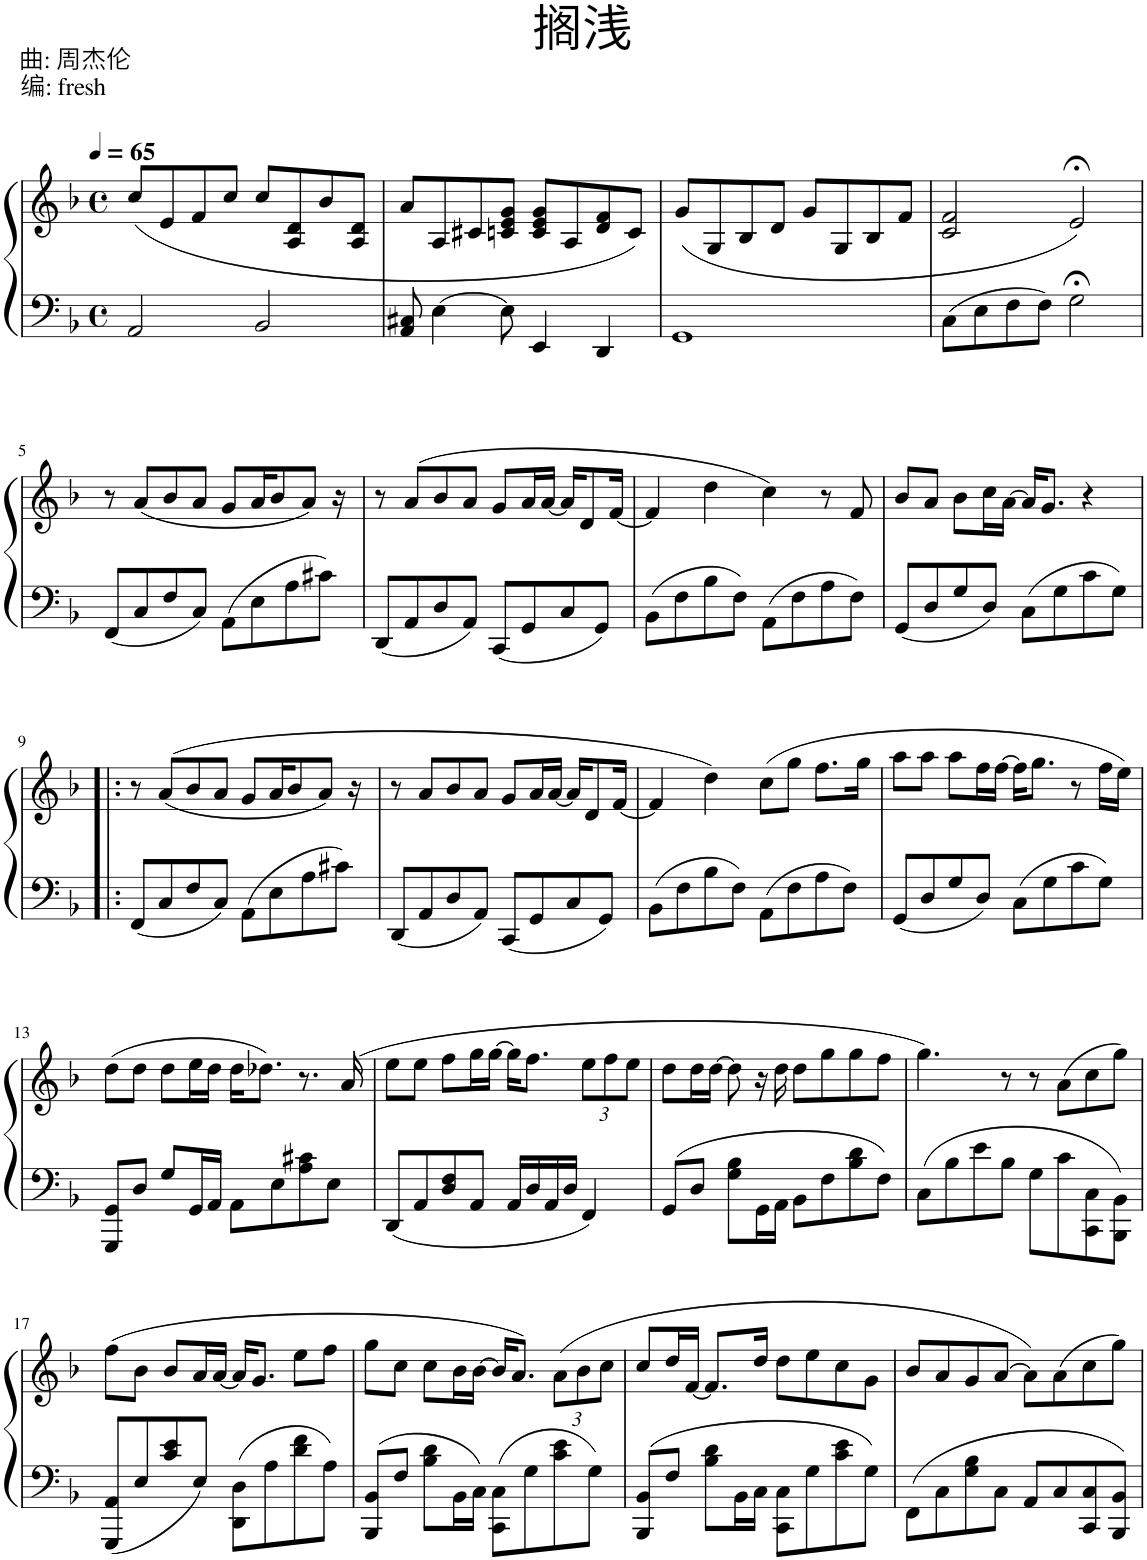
**kern	**kern
*part1	*part1
*staff2	*staff1
*I"Piano	*
*I'Pno.	*
*clefF4	*clefG2
*k[b-]	*k[b-]
*M4/4	*M4/4
*met(c)	*met(c)
*MM65	*MM65
=1	=1
2AA/	(8cc/L
.	8e/
.	8f/
.	8cc/J
2BB-/	8cc/L
.	8A/ 8d/
.	8b-/
.	8A/ 8d/J
=2	=2
8AA/ 8C#X/	8a/L
[4E\	8A/
.	8c#X/
8E\]	8cn/ 8e/ 8g/J
4EE/	8c/ 8e/ 8g/L
.	8A/
4DD/	8d/ 8f/
.	8c/J)
=3	=3
1GG	(8g/L
.	8G/
.	8B-/
.	8d/J
.	8g/L
.	8G/
.	8B-/
.	8f/J
=4	=4
8C\L	2c/ 2f/
8E\	.
8F\	.
8F\J	.
2G;<\	2e;</)
!!LO:LB:g=z
=5	=5
8FF/L	8r
8C/	(8a/L
8F/	8b-/
8C/J	8a/J
8AA\L	8g/L
8E\	16a/K
.	8b-/
8A\	.
.	8a/J)
8c#X\J	.
.	16r
=6	=6
8DD/L	8r
8AA/	(8a/L
8D/	8b-/
8AA/J	8a/J
8CC/L	8g/L
8GG/	16a/L
.	[16a/JJ
8C/	16a/KL]
.	8d/
8GG/J	.
.	[16f/Jk
=7	=7
8BB-\L	4f/]
8F\	.
8B-\	4dd\
8F\J	.
8AA\L	4cc\)
8F\	.
8A\	8r
8F\J	8f/
=8	=8
8GG/L	8b-/L
8D/	8a/J
8G/	8b-\L
8D/J	16cc\L
.	[16a\JJ
8C\L	16a/KL]
.	8.g/J
8G\	.
8c\	4r
8G\J	.
!!LO:LB:g=z
=9!|:	=9!|:
8FF/L	8r
8C/	((8a/L
8F/	8b-/
8C/J	8a/J
8AA\L	8g/L
8E\	16a/K
.	8b-/
8A\	.
.	8a/J)
8c#X\J	.
.	16r
=10	=10
8DD/L	8r
8AA/	8a/L
8D/	8b-/
8AA/J	8a/J
8CC/L	8g/L
8GG/	16a/L
.	[16a/JJ
8C/	16a/KL]
.	8d/
8GG/J	.
.	[16f/Jk
=11	=11
8BB-\L	4f/]
8F\	.
8B-\	4dd\)
8F\J	.
8AA\L	(8cc\L
8F\	8gg\J
8A\	8.ff\L
8F\J	.
.	16gg\Jk
=12	=12
8GG/L	8aa\L
8D/	8aa\J
8G/	8aa\L
8D/J	16ff\L
.	[16ff\JJ
8C\L	16ff\KL]
.	8.gg\J
8G\	.
8c\	8r
8G\J	16ff\LL
.	16ee\JJ)
!!LO:LB:g=z
=13	=13
8GGG/ 8GG/L	(8dd\L
8D/J	8dd\J
8G/L	8dd\L
16GG/L	16ee\L
16AA/JJ	16dd\JJ
8AA\L	16dd\KL
.	8.dd-X\J)
8E\	.
8A\ 8c#X\	8.r
8E\J	.
.	(16a/
=14	=14
8DD/L	8ee\L
8AA/	8ee\J
8D/ 8F/	8ff\L
8AA/J	16gg\L
.	[16gg\JJ
16AA/LL	16gg\KL]
16D/	8.ff\J
16AA/	.
16D/JJ	.
*	*Xbrackettup
4FF/	12ee\L
.	12ff\
.	12ee\J
=15	=15
8GG/L	8dd\L
8D/J	16dd\L
.	[16dd\JJ
8G\ 8B-\L	8dd\]
16GG\L	16r
16AA\JJ	16dd\
8BB-\L	8dd\L
8F\	8gg\
8B-\ 8d\	8gg\
8F\J	8ff\J
=16	=16
8C\L	4.gg\)
8B-\	.
8e\	.
8B-\J	8r
8G\L	8r
8c\	(8a\L
8CC\ 8C\	8cc\
8BBB-\ 8BB-\J	8gg\J)
!!LO:LB:g=z
=17	=17
8GGG/ 8AA/L	(8ff\L
8E/	8b-\J
8c/ 8e/	8b-/L
8E/J	16a/L
.	[16a/JJ
8DD\ 8D\L	16a/KL]
.	8.g/J
8A\	.
8d\ 8f\	8ee\L
8A\J	8ff\J
=18	=18
8BBB-/ 8BB-/L	8gg\L
8F/J	8cc\J
8B-\ 8d\L	8cc\L
16BB-\L	16b-\L
16C\JJ	[16b-\JJ
8CC\ 8C\L	16b-/KL]
.	8.a/J)
8G\	.
8c\ 8e\	(12a\L
.	12b-\
8G\J	.
.	12cc\J
=19	=19
8BBB-/ 8BB-/L	8cc/L
8F/J	16dd/L
.	[16f/JJ
8B-\ 8d\L	8.f/L]
16BB-\L	.
16C\JJ	16dd/Jk
8CC\ 8C\L	8dd\L
8G\	8ee\
8c\ 8e\	8cc\
8G\J	8g\J
=20	=20
8FF\L	8b-/L
8C\	8a/
8G\ 8B-\	8g/
8C\J	[8a/J
8AA/L	8a\L])
8C/	(8a\
8CC/ 8C/	8cc\
8BBB-/ 8BB-/J	8gg\J)
=	=
*-	*-
